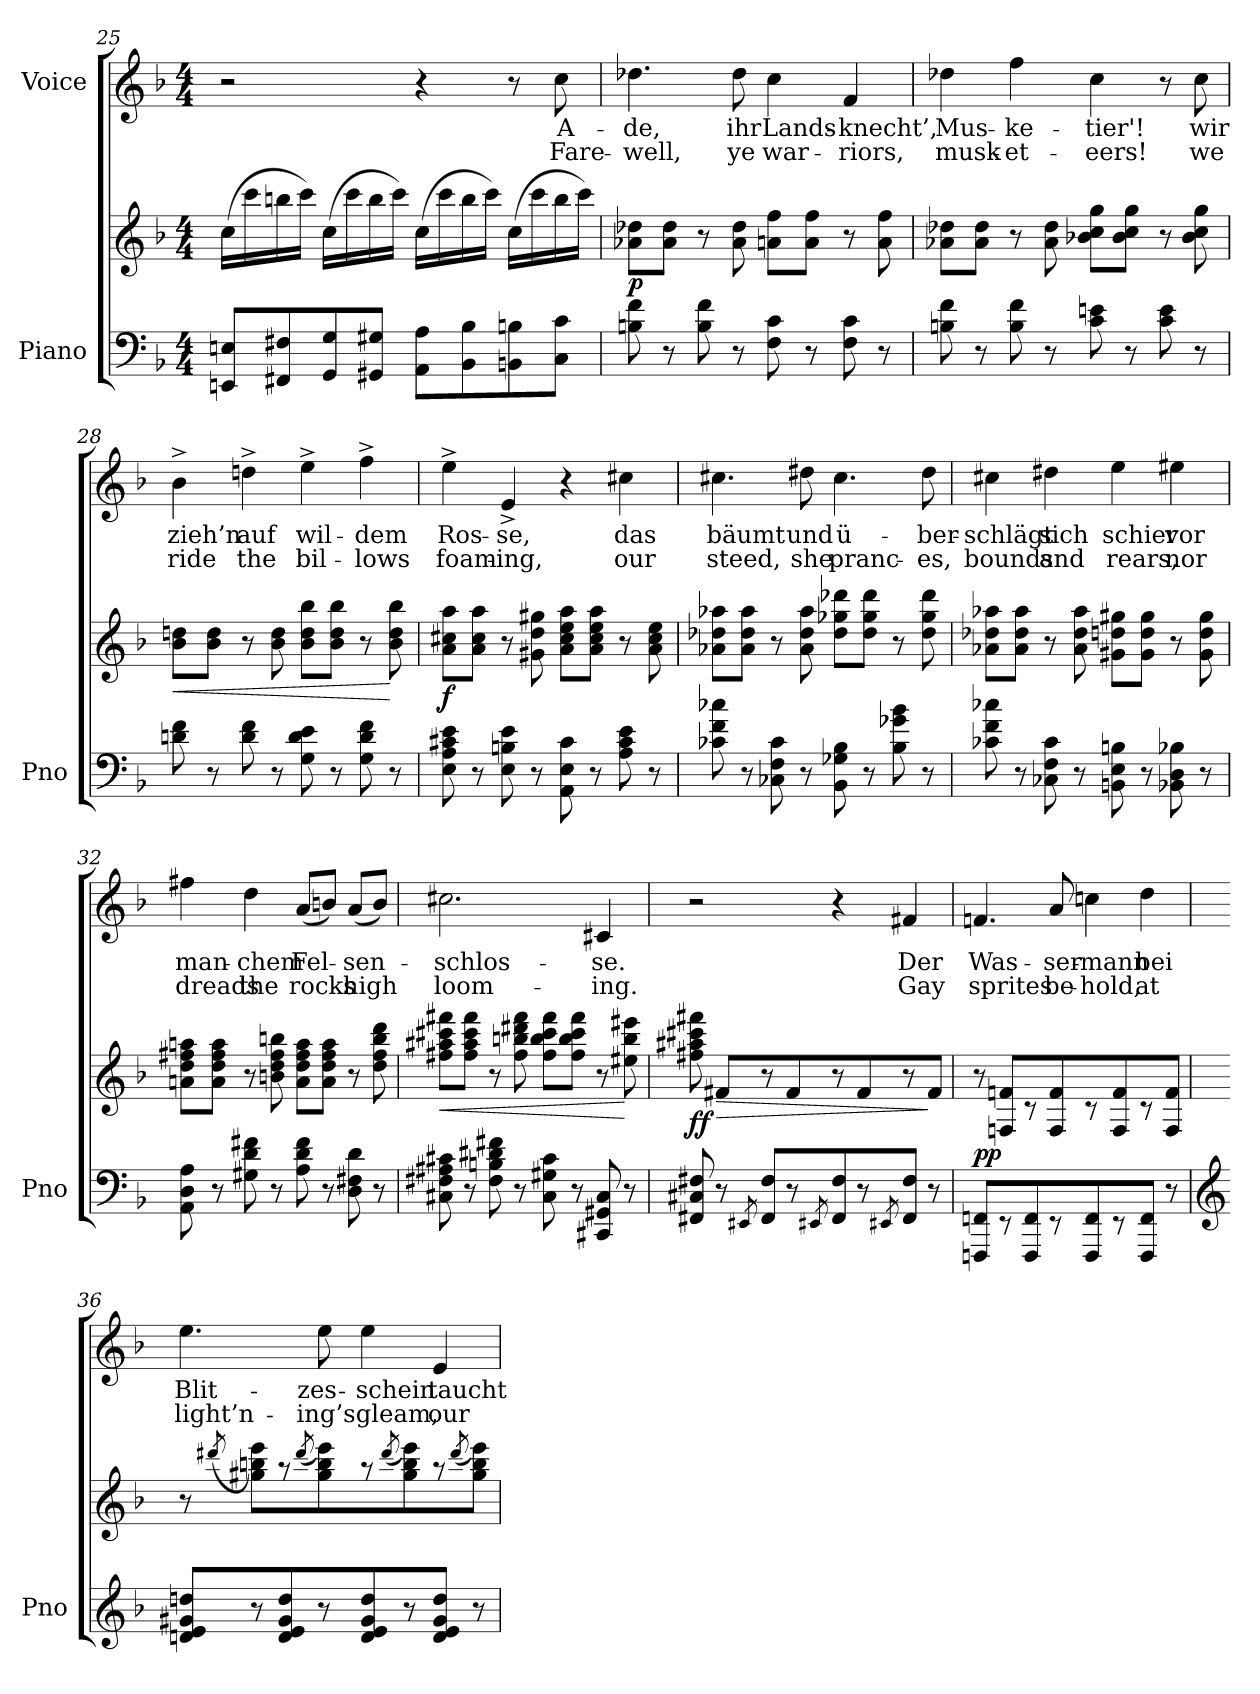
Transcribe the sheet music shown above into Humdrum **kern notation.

**kern	**kern	**dynam	**kern	**text	**text
*part2	*part2	*part2	*part1	*part1	*part1
*staff3	*staff2	*staff2/3	*staff1	*staff1	*staff1
*I"Piano	*	*	*I"Voice	*	*
*I'Pno	*	*	*	*	*
*clefF4	*clefG2	*	*clefG2	*	*
*k[b-]	*k[b-]	*	*k[b-]	*	*
*M4/4	*M4/4	*	*M4/4	*	*
=25	=25	=25	=25	=25	=25
8EEn/ 8En/L	(16cc\LL	.	2r	.	.
.	16ccc\	.	.	.	.
8FF#X/ 8F#X/	16bbn\	.	.	.	.
.	16ccc\JJ)	.	.	.	.
8GG/ 8G/	(16cc\LL	.	.	.	.
.	16ccc\	.	.	.	.
8GG#X/ 8G#X/J	16bb\	.	.	.	.
.	16ccc\JJ)	.	.	.	.
8AA\ 8A\L	(16cc\LL	.	4r	.	.
.	16ccc\	.	.	.	.
8BB-\ 8B-\	16bb\	.	.	.	.
.	16ccc\JJ)	.	.	.	.
8BBn\ 8Bn\	(16cc\LL	.	8r	.	.
.	16ccc\	.	.	.	.
8C\ 8c\J	16bb\	.	8cc\	-A-	-Fare-
.	16ccc\JJ)	.	.	.	.
=26	=26	=26	=26	=26	=26
!	!	!LO:DY:b	!	!	!
8Bn\ 8f\	8a-X\ 8dd-X\L	p	4.dd-X\	-de,	-well,
8r	8a-\ 8dd-\J	.	.	.	.
8B\ 8f\	8r	.	.	.	.
8r	8a-\ 8dd-\	.	8dd-\	ihr	ye
8F\ 8c\	8an\ 8ff\L	.	4cc\	Lands-	war-
8r	8a\ 8ff\J	.	.	.	.
8F\ 8c\	8r	.	4f/	-knecht’,	-riors,
8r	8a\ 8ff\	.	.	.	.
=27	=27	=27	=27	=27	=27
8Bn\ 8f\	8a-X\ 8dd-X\L	.	4dd-X\	Mus-	musk-
8r	8a-\ 8dd-\J	.	.	.	.
8B\ 8f\	8r	.	4ff\	-ke-	-et-
8r	8a-\ 8dd-\	.	.	.	.
8c\ 8en\	8b-X\ 8cc\ 8gg\L	.	4cc\	-tier'!	-eers!
8r	8b-\ 8cc\ 8gg\J	.	.	.	.
8c\ 8e\	8r	.	8r	.	.
8r	8b-\ 8cc\ 8gg\	.	8cc\	wir	we
=28	=28	=28	=28	=28	=28
!	!	!LO:HP:b	!	!	!
8dn\ 8f\	8b-\ 8ddn\L	<	4b-^\	zieh’n	ride
8r	8b-\ 8dd\J	.	.	.	.
8d\ 8f\	8r	.	4ddn^\	auf	the
8r	8b-\ 8dd\	.	.	.	.
8G\ 8d\ 8e\	8b-\ 8dd\ 8bb-\L	.	4ee^\	wil-	bil-
8r	8b-\ 8dd\ 8bb-\J	.	.	.	.
8G\ 8d\ 8f\	8r	.	4ff^\	-dem	-lows
8r	8b-\ 8dd\ 8bb-\	[	.	.	.
=29	=29	=29	=29	=29	=29
!	!	!LO:DY:b	!	!	!
8E\ 8A\ 8c#X\ 8e\	8a\ 8cc#X\ 8aa\L	f	4ee^\	Ros-	foam-
8r	8a\ 8cc#\ 8aa\J	.	.	.	.
8E\ 8Bn\ 8e\	8r	.	4e^>/	-se,	-ing,
8r	8g#X\ 8dd\ 8gg#X\	.	.	.	.
8AA\ 8E\ 8c#\	8a\ 8cc#\ 8ee\ 8aa\L	.	4r	.	.
8r	8a\ 8cc#\ 8ee\ 8aa\J	.	.	.	.
8A\ 8c#\ 8e\	8r	.	4cc#X\	das	our
8r	8a\ 8cc#\ 8ee\	.	.	.	.
=30	=30	=30	=30	=30	=30
8c-X\ 8f\ 8cc-X\	8a-X\ 8dd-X\ 8aa-X\L	.	4.cc#X\	bäumt	steed,
8r	8a-\ 8dd-\ 8aa-\J	.	.	.	.
8C-X\ 8F\ 8c-\	8r	.	.	.	.
8r	8a-\ 8dd-\ 8aa-\	.	8dd#X\	und	she
8BB-\ 8G-X\ 8B-\	8dd-\ 8gg-X\ 8ddd-X\L	.	4.cc#\	ü-	pranc-
8r	8dd-\ 8gg-\ 8ddd-\J	.	.	.	.
8B-\ 8g-X\ 8b-\	8r	.	.	.	.
8r	8dd-\ 8gg-\ 8ddd-\	.	8dd#\	-ber-	-es,
=31	=31	=31	=31	=31	=31
8c-X\ 8f\ 8cc-X\	8a-X\ 8dd-X\ 8aa-X\L	.	4cc#X\	-schlägt	bounds
8r	8a-\ 8dd-\ 8aa-\J	.	.	.	.
8C-X\ 8F\ 8c-\	8r	.	4dd#X\	sich	and
8r	8a-\ 8dd-\ 8aa-\	.	.	.	.
8BBn\ 8E\ 8Bn\	8g#X\ 8ddn\ 8gg#X\L	.	4ee\	schier	rears,
8r	8g#\ 8dd\ 8gg#\J	.	.	.	.
8BB-X\ 8D\ 8B-X\	8r	.	4ee#X\	vor	nor
8r	8g#\ 8dd\ 8gg#\	.	.	.	.
=32	=32	=32	=32	=32	=32
8AA\ 8D\ 8A\	8an\ 8dd\ 8ff#X\ 8aan\L	.	4ff#X\	man-	dreads
8r	8a\ 8dd\ 8ff#\ 8aa\J	.	.	.	.
8G#X\ 8d\ 8f#X\	8r	.	4dd\	-chem	the
8r	8bn\ 8dd\ 8ff#\ 8bbn\	.	.	.	.
8A\ 8d\ 8f#\	8a\ 8dd\ 8ff#\ 8aa\L	.	(8a/L	Fel-	rocks
8r	8a\ 8dd\ 8ff#\ 8aa\J	.	8bn/J)	.	.
8D\ 8F#X\ 8d\	8r	.	(8a/L	-sen-	high
8r	8dd\ 8ff#\ 8bb\ 8ddd\	.	8b/J)	.	.
=33	=33	=33	=33	=33	=33
!	!	!LO:HP:b	!	!	!
8C#X\ 8F#X\ 8A#X\ 8c#X\	8ff#X\ 8aa#X\ 8ccc#X\ 8fff#X\L	<	2.cc#X\	-schlos-	loom-
8r	8ff#\ 8aa#\ 8ccc#\ 8fff#\J	.	.	.	.
8F#\ 8Bn\ 8d#X\ 8f#X\	8r	.	.	.	.
8r	8ff#\ 8bbn\ 8ddd#X\ 8fff#\	.	.	.	.
8C#\ 8G#X\ 8c#\	8ff#\ 8bb\ 8ccc#\ 8fff#\L	.	.	.	.
8r	8ff#\ 8bb\ 8ccc#\ 8fff#\J	.	.	.	.
8CC#X/ 8GG#X/ 8C#/	8r	.	4c#X/	-se.	-ing.
8r	8ee#X\ 8bb\ 8eee#X\	[	.	.	.
=34	=34	=34	=34	=34	=34
!	!	!LO:HP:b	!	!	!
!	!	!LO:DY:n=1:b	!	!	!
8FF#X/ 8C#X/ 8F#X/	8ff#X\ 8aa#X\ 8ccc#X\ 8fff#X\	> ff	2r	.	.
8r	8f#X/L	.	.	.	.
8qEE#X/	.	.	.	.	.
8FF#/ 8F#/L	8r	.	.	.	.
8r	8f#/	.	.	.	.
8qEE#X/	.	.	.	.	.
8FF#/ 8F#/	8r	.	4r	.	.
8r	8f#/	.	.	.	.
8qEE#X/	.	.	.	.	.
8FF#/ 8F#/J	8r	.	4f#X/	Der	Gay
8r	8f#/J	]	.	.	.
=35	=35	=35	=35	=35	=35
!	!	!LO:DY:b	!	!	!
8FFFn/ 8FFn/L	8r	pp	4.fn/	Was-	sprites
8r	8Fn/ 8fn/L	.	.	.	.
8FFF/ 8FF/	8r	.	.	.	.
8r	8F/ 8f/	.	8a/	-ser-	be-
8FFF/ 8FF/	8r	.	4ccn\	-mann	-hold,
8r	8F/ 8f/	.	.	.	.
8FFF/ 8FF/J	8r	.	4dd\	bei	at
8r	8F/ 8f/J	.	.	.	.
=36	=36	=36	=36	=36	=36
*clefG2	*	*	*	*	*
8dn/ 8e/ 8g#X/ 8ddn/L	8r	.	4.ee\	Blit-	light’n-
.	(>8qddd#X/	.	.	.	.
8r	8gg#X\ 8bbn\ 8eee\L)	.	.	.	.
8d/ 8e/ 8g#/ 8dd/	8r	.	.	.	.
.	(>8qddd#/	.	.	.	.
8r	8gg#\ 8bb\ 8eee\)	.	8ee\	-zes-	-ing’s
8d/ 8e/ 8g#/ 8dd/	8r	.	4ee\	-schein	gleam,
.	(>8qddd#/	.	.	.	.
8r	8gg#\ 8bb\ 8eee\)	.	.	.	.
8d/ 8e/ 8g#/ 8dd/J	8r	.	4e/	taucht	our
.	(>8qddd#/	.	.	.	.
8r	8gg#\ 8bb\ 8eee\J)	.	.	.	.
=	=	=	=	=	=
*-	*-	*-	*-	*-	*-
